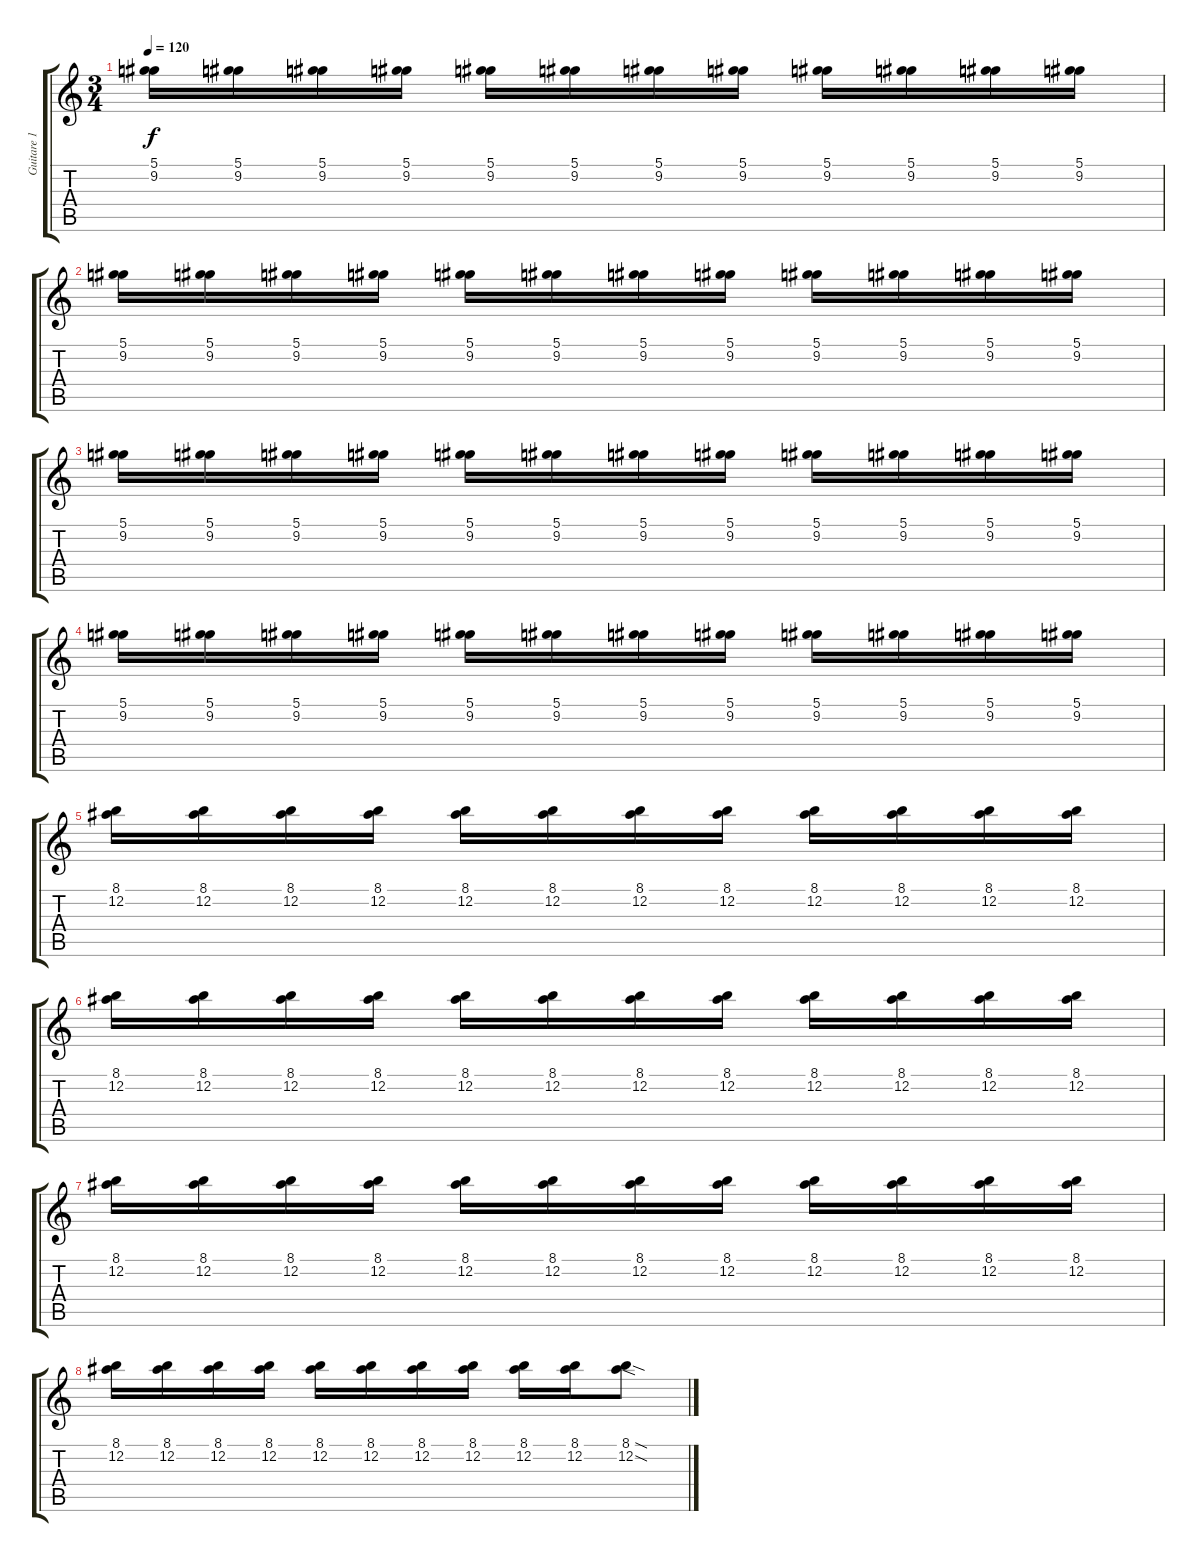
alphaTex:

\track ("Guitare 1" "Guitare 1") {instrument distortionguitar}
\staff {score tabs}
\tuning (Eb4 Bb3 Gb3 Db3 Ab2 Db2) {hide}
\ts (3 4)
\tempo 120
\clef g2
\ks c
(5.1 9.2).16{dy f} (5.1 9.2).16 (5.1 9.2).16 (5.1 9.2).16 (5.1 9.2).16 (5.1 9.2).16 (5.1 9.2).16 (5.1 9.2).16 (5.1 9.2).16 (5.1 9.2).16 (5.1 9.2).16 (5.1 9.2).16 |
(5.1 9.2).16 (5.1 9.2).16 (5.1 9.2).16 (5.1 9.2).16 (5.1 9.2).16 (5.1 9.2).16 (5.1 9.2).16 (5.1 9.2).16 (5.1 9.2).16 (5.1 9.2).16 (5.1 9.2).16 (5.1 9.2).16 |
(5.1 9.2).16 (5.1 9.2).16 (5.1 9.2).16 (5.1 9.2).16 (5.1 9.2).16 (5.1 9.2).16 (5.1 9.2).16 (5.1 9.2).16 (5.1 9.2).16 (5.1 9.2).16 (5.1 9.2).16 (5.1 9.2).16 |
(5.1 9.2).16 (5.1 9.2).16 (5.1 9.2).16 (5.1 9.2).16 (5.1 9.2).16 (5.1 9.2).16 (5.1 9.2).16 (5.1 9.2).16 (5.1 9.2).16 (5.1 9.2).16 (5.1 9.2).16 (5.1 9.2).16 |
(8.1 12.2).16 (8.1 12.2).16 (8.1 12.2).16 (8.1 12.2).16 (8.1 12.2).16 (8.1 12.2).16 (8.1 12.2).16 (8.1 12.2).16 (8.1 12.2).16 (8.1 12.2).16 (8.1 12.2).16 (8.1 12.2).16 |
(8.1 12.2).16 (8.1 12.2).16 (8.1 12.2).16 (8.1 12.2).16 (8.1 12.2).16 (8.1 12.2).16 (8.1 12.2).16 (8.1 12.2).16 (8.1 12.2).16 (8.1 12.2).16 (8.1 12.2).16 (8.1 12.2).16 |
(8.1 12.2).16 (8.1 12.2).16 (8.1 12.2).16 (8.1 12.2).16 (8.1 12.2).16 (8.1 12.2).16 (8.1 12.2).16 (8.1 12.2).16 (8.1 12.2).16 (8.1 12.2).16 (8.1 12.2).16 (8.1 12.2).16 |
(8.1 12.2).16 (8.1 12.2).16 (8.1 12.2).16 (8.1 12.2).16 (8.1 12.2).16 (8.1 12.2).16 (8.1 12.2).16 (8.1 12.2).16 (8.1 12.2).16 (8.1 12.2).16 (8.1{sod} 12.2{sod}).8
